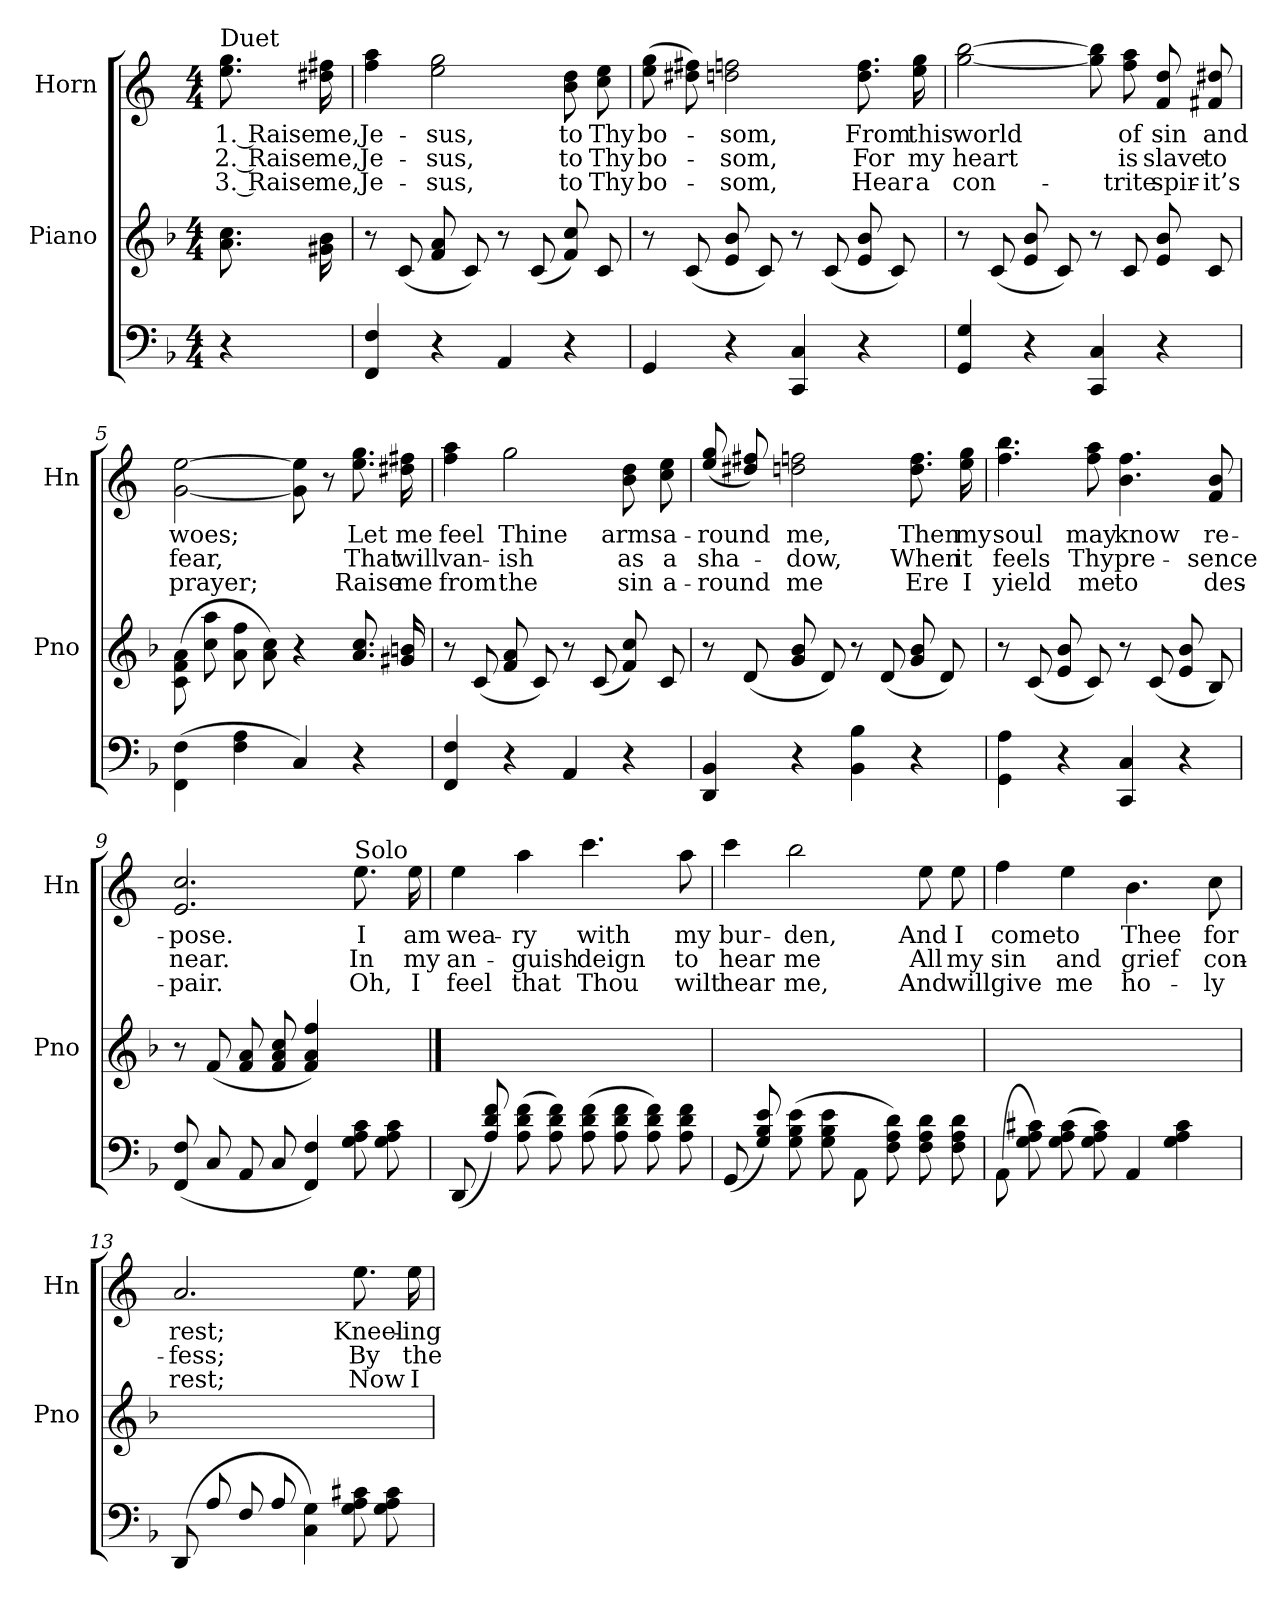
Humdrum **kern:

**kern	**kern	**kern	**text	**text	**text
*part3	*part2	*part1	*part1	*part1	*part1
*staff3	*staff2	*staff1	*staff1	*staff1	*staff1
*	*I"Piano	*I"Horn	*	*	*
*	*I'Pno	*I'Hn	*	*	*
*clefF4	*clefG2	*clefG2	*	*	*
*	*	*ITrd4c7	*	*	*
*k[b-]	*k[b-]	*k[b-]	*	*	*
*F:	*F:	*F:	*	*	*
*M4/4	*M4/4	*M4/4	*	*	*
=1	=1	=1	=1	=1	=1
!	!	!LO:TX:t=Duet	!	!	!
4r	8.a\ 8.cc\	8.a 8.cc	1. Raise	2. Raise	3. Raise
.	16g#X\ 16b-\	16g#X 16bn	me,	me,	me,
=2	=2	=2	=2	=2	=2
4FF 4F	8r	4b- 4dd	Je-	Je-	Je-
.	(8c/	.	.	.	.
4r	8f/ 8a/	2a 2cc	-sus,	-sus,	-sus,
.	8c/)	.	.	.	.
4AA	8r	.	.	.	.
.	(8c/	.	.	.	.
4r	8f/ 8cc/)	8e 8g	to	to	to
.	8c/	8f 8a	Thy	Thy	Thy
=3	=3	=3	=3	=3	=3
4GG	8r	(8a\ 8cc\	bo-	bo-	bo-
.	(8c/	8g#X\ 8bn\)	.	.	.
4r	8e/ 8b-/	2gn 2b-X	-som,	-som,	-som,
.	8c/)	.	.	.	.
4CC 4C	8r	.	.	.	.
.	(8c/	.	.	.	.
4r	8e/ 8b-/	8.g 8.b-	From	For	Hear
.	8c/)	.	.	.	.
.	.	16a 16cc	this	my	a
=4	=4	=4	=4	=4	=4
4GG 4G	8r	[2cc [2ee	world	heart	con-
.	(8c/	.	.	.	.
4r	8e/ 8b-/	.	.	.	.
.	8c/)	.	.	.	.
4CC 4C	8r	8cc] 8ee]	.	.	.
.	8c/	8b- 8dd	of	is	-trite
4r	8e/ 8b-/	8B- 8g	sin	slave	spir-
.	8c/	8Bn 8g#X	and	to	-it’s
=5	=5	=5	=5	=5	=5
(4FF\ 4F\	(8c\ 8f\ 8a\	[2c [2a	woes;	fear,	prayer;
.	8cc\ 8aa\	.	.	.	.
4F 4A	8a\ 8ff\	.	.	.	.
.	8a\ 8cc\)	.	.	.	.
4C)	4r	8c] 8a]	.	.	.
.	.	8r	.	.	.
4r	8.a/ 8.cc/	8.a 8.cc	Let	That	Raise
.	16g#X/ 16bn/	16g#X 16bn	me	will	me
=6	=6	=6	=6	=6	=6
4FF 4F	8r	4b- 4dd	feel	van-	from
.	(8c/	.	.	.	.
4r	8f/ 8a/	2cc	Thine	-ish	the
.	8c/)	.	.	.	.
4AA	8r	.	.	.	.
.	(8c/	.	.	.	.
4r	8f/ 8cc/)	8e 8g	arms	as	sin
.	8c/	8f 8a	a-	a	a-
=7	=7	=7	=7	=7	=7
4DD 4BB-	8r	(8a/ 8cc/	-round	sha-	-round
.	(8d/	8g#X/ 8bn/)	.	.	.
4r	8g/ 8b-/	2gn 2b-X	me,	-dow,	me
.	8d/)	.	.	.	.
4BB- 4B-	8r	.	.	.	.
.	(8d/	.	.	.	.
4r	8g/ 8b-/	8.g 8.b-	Then	When	Ere
.	8d/)	.	.	.	.
.	.	16a 16cc	my	it	I
=8	=8	=8	=8	=8	=8
4GG 4A	8r	4.b- 4.ee	soul	feels	yield
.	(8c/	.	.	.	.
4r	8e/ 8b-/	.	.	.	.
.	8c/)	8b- 8dd	may	Thy	me
4CC 4C	8r	4.e 4.b-	know	pre-	to
.	(8c/	.	.	.	.
4r	8e/ 8b-/	.	.	.	.
.	8B-/)	8B- 8e	re-	-sence	des-
=9	=9	=9	=9	=9	=9
(8FF/ 8F/	8r	2.A 2.f	-pose.	near.	-pair.
8C/	(8f	.	.	.	.
8AA/	8f 8a	.	.	.	.
8C/	8f 8a 8cc	.	.	.	.
4FF 4F)	4f/ 4a/ 4ff/)	.	.	.	.
!	!	!LO:TX:t=Solo	!	!	!
8G\ 8A\ 8c\	4ryy	8.a	I	In	Oh,
8G\ 8A\ 8c\	.	.	.	.	.
.	.	16a	am	my	I
=10	==10	=10	=10	=10	=10
(8DD/	1ryy	4a	wea-	an-	feel
8A/ 8d/ 8f/)	.	.	.	.	.
(8A\ 8d\ 8f\	.	4dd	-ry	-guish	that
8A\ 8d\ 8f\)	.	.	.	.	.
(8A\ 8d\ 8f\	.	4.ff	with	deign	Thou
8A\ 8d\ 8f\	.	.	.	.	.
8A\ 8d\ 8f\)	.	.	.	.	.
8A\ 8d\ 8f\	.	8dd	my	to	wilt
=11	=11	=11	=11	=11	=11
(8GG/	1ryy	4ff	bur-	hear	hear
8G/ 8B-/ 8e/)	.	.	.	.	.
(8G\ 8B-\ 8e\	.	2ee	-den,	me	me,
8G\ 8B-\ 8e\	.	.	.	.	.
8AA\	.	.	.	.	.
8F\ 8A\ 8d\)	.	.	.	.	.
8F\ 8A\ 8d\	.	8a	And	All	And
8F\ 8A\ 8d\	.	8a	I	my	will
=12	=12	=12	=12	=12	=12
(8AA\	1ryy	4b-	come	sin	give
8G\ 8A\ 8c#X\)	.	.	.	.	.
(8G\ 8A\ 8c#\	.	4a	to	and	me
8G\ 8A\ 8c#\)	.	.	.	.	.
4AA	.	4.e	Thee	grief	ho-
4G 4A 4c#	.	.	.	.	.
.	.	8f	for	con-	-ly
=13	=13	=13	=13	=13	=13
(8DD/	1ryy	2.d	rest;	-fess;	rest;
8A/	.	.	.	.	.
8F/	.	.	.	.	.
8A/	.	.	.	.	.
4C 4G)	.	.	.	.	.
8G\ 8A\ 8c#X\	.	8.a	Kneel-	By	Now
8G\ 8A\ 8c#\	.	.	.	.	.
.	.	16a	-ing	the	I
=	=	=	=	=	=
*-	*-	*-	*-	*-	*-
